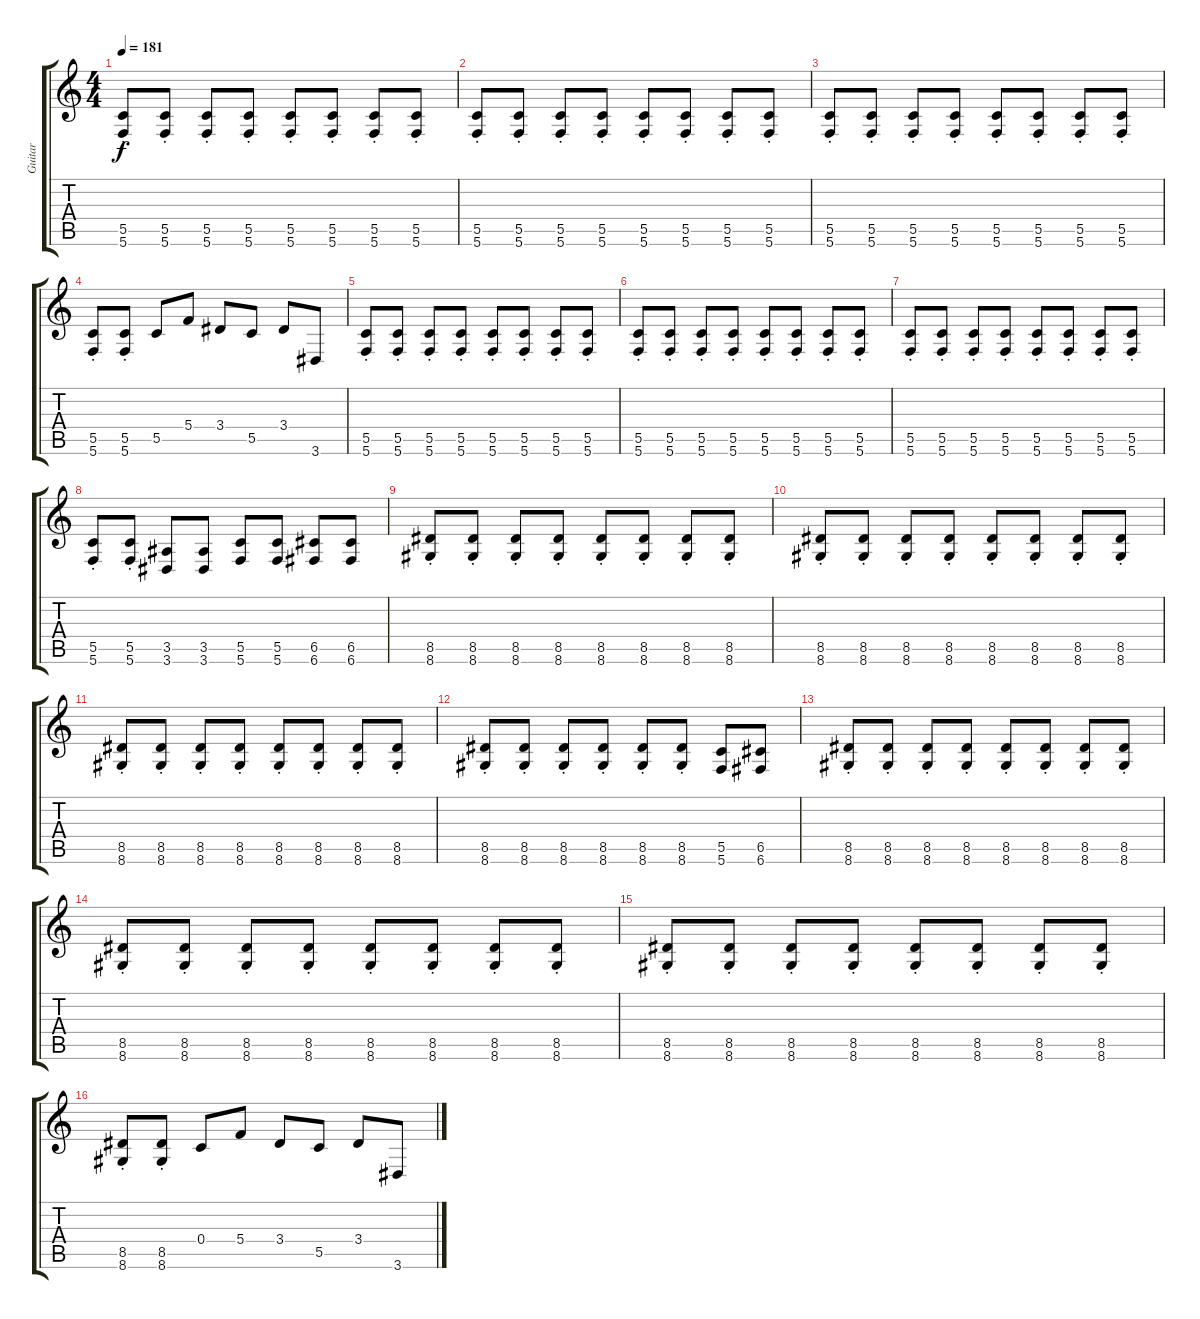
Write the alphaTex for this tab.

\track ("Guitar" "Guitar") {instrument distortionguitar}
\staff {score tabs}
\tuning (D4 A3 F3 C3 G2 C2) {hide}
\ts (4 4)
\tempo 181
\clef g2
\ks c
(5.5{st} 5.6{st}).8{dy f} (5.5{st} 5.6{st}).8 (5.5{st} 5.6{st}).8 (5.5{st} 5.6{st}).8 (5.5{st} 5.6{st}).8 (5.5{st} 5.6{st}).8 (5.5{st} 5.6{st}).8 (5.5{st} 5.6{st}).8 |
(5.5{st} 5.6{st}).8 (5.5{st} 5.6{st}).8 (5.5{st} 5.6{st}).8 (5.5{st} 5.6{st}).8 (5.5{st} 5.6{st}).8 (5.5{st} 5.6{st}).8 (5.5{st} 5.6{st}).8 (5.5{st} 5.6{st}).8 |
(5.5{st} 5.6{st}).8 (5.5{st} 5.6{st}).8 (5.5{st} 5.6{st}).8 (5.5{st} 5.6{st}).8 (5.5{st} 5.6{st}).8 (5.5{st} 5.6{st}).8 (5.5{st} 5.6{st}).8 (5.5{st} 5.6{st}).8 |
(5.5{st} 5.6{st}).8 (5.5{st} 5.6{st}).8 5.5.8 5.4.8 3.4.8 5.5.8 3.4.8 3.6.8 |
(5.5{st} 5.6{st}).8 (5.5{st} 5.6{st}).8 (5.5{st} 5.6{st}).8 (5.5{st} 5.6{st}).8 (5.5{st} 5.6{st}).8 (5.5{st} 5.6{st}).8 (5.5{st} 5.6{st}).8 (5.5{st} 5.6{st}).8 |
(5.5{st} 5.6{st}).8 (5.5{st} 5.6{st}).8 (5.5{st} 5.6{st}).8 (5.5{st} 5.6{st}).8 (5.5{st} 5.6{st}).8 (5.5{st} 5.6{st}).8 (5.5{st} 5.6{st}).8 (5.5{st} 5.6{st}).8 |
(5.5{st} 5.6{st}).8 (5.5{st} 5.6{st}).8 (5.5{st} 5.6{st}).8 (5.5{st} 5.6{st}).8 (5.5{st} 5.6{st}).8 (5.5{st} 5.6{st}).8 (5.5{st} 5.6{st}).8 (5.5{st} 5.6{st}).8 |
(5.5{st} 5.6{st}).8 (5.5{st} 5.6{st}).8 (3.5 3.6).8 (3.5 3.6).8 (5.5 5.6).8 (5.5 5.6).8 (6.5 6.6).8 (6.5 6.6).8 |
(8.5{st} 8.6{st}).8 (8.5{st} 8.6{st}).8 (8.5{st} 8.6{st}).8 (8.5{st} 8.6{st}).8 (8.5{st} 8.6{st}).8 (8.5{st} 8.6{st}).8 (8.5{st} 8.6{st}).8 (8.5{st} 8.6{st}).8 |
(8.5{st} 8.6{st}).8 (8.5{st} 8.6{st}).8 (8.5{st} 8.6{st}).8 (8.5{st} 8.6{st}).8 (8.5{st} 8.6{st}).8 (8.5{st} 8.6{st}).8 (8.5{st} 8.6{st}).8 (8.5{st} 8.6{st}).8 |
(8.5{st} 8.6{st}).8 (8.5{st} 8.6{st}).8 (8.5{st} 8.6{st}).8 (8.5{st} 8.6{st}).8 (8.5{st} 8.6{st}).8 (8.5{st} 8.6{st}).8 (8.5{st} 8.6{st}).8 (8.5{st} 8.6{st}).8 |
(8.5{st} 8.6{st}).8 (8.5{st} 8.6{st}).8 (8.5{st} 8.6{st}).8 (8.5{st} 8.6{st}).8 (8.5{st} 8.6{st}).8 (8.5{st} 8.6{st}).8 (5.5 5.6).8 (6.5 6.6).8 |
(8.5{st} 8.6{st}).8 (8.5{st} 8.6{st}).8 (8.5{st} 8.6{st}).8 (8.5{st} 8.6{st}).8 (8.5{st} 8.6{st}).8 (8.5{st} 8.6{st}).8 (8.5{st} 8.6{st}).8 (8.5{st} 8.6{st}).8 |
(8.5{st} 8.6{st}).8 (8.5{st} 8.6{st}).8 (8.5{st} 8.6{st}).8 (8.5{st} 8.6{st}).8 (8.5{st} 8.6{st}).8 (8.5{st} 8.6{st}).8 (8.5{st} 8.6{st}).8 (8.5{st} 8.6{st}).8 |
(8.5{st} 8.6{st}).8 (8.5{st} 8.6{st}).8 (8.5{st} 8.6{st}).8 (8.5{st} 8.6{st}).8 (8.5{st} 8.6{st}).8 (8.5{st} 8.6{st}).8 (8.5{st} 8.6{st}).8 (8.5{st} 8.6{st}).8 |
(8.5{st} 8.6{st}).8 (8.5{st} 8.6{st}).8 0.4.8 5.4.8 3.4.8 5.5.8 3.4.8 3.6.8
